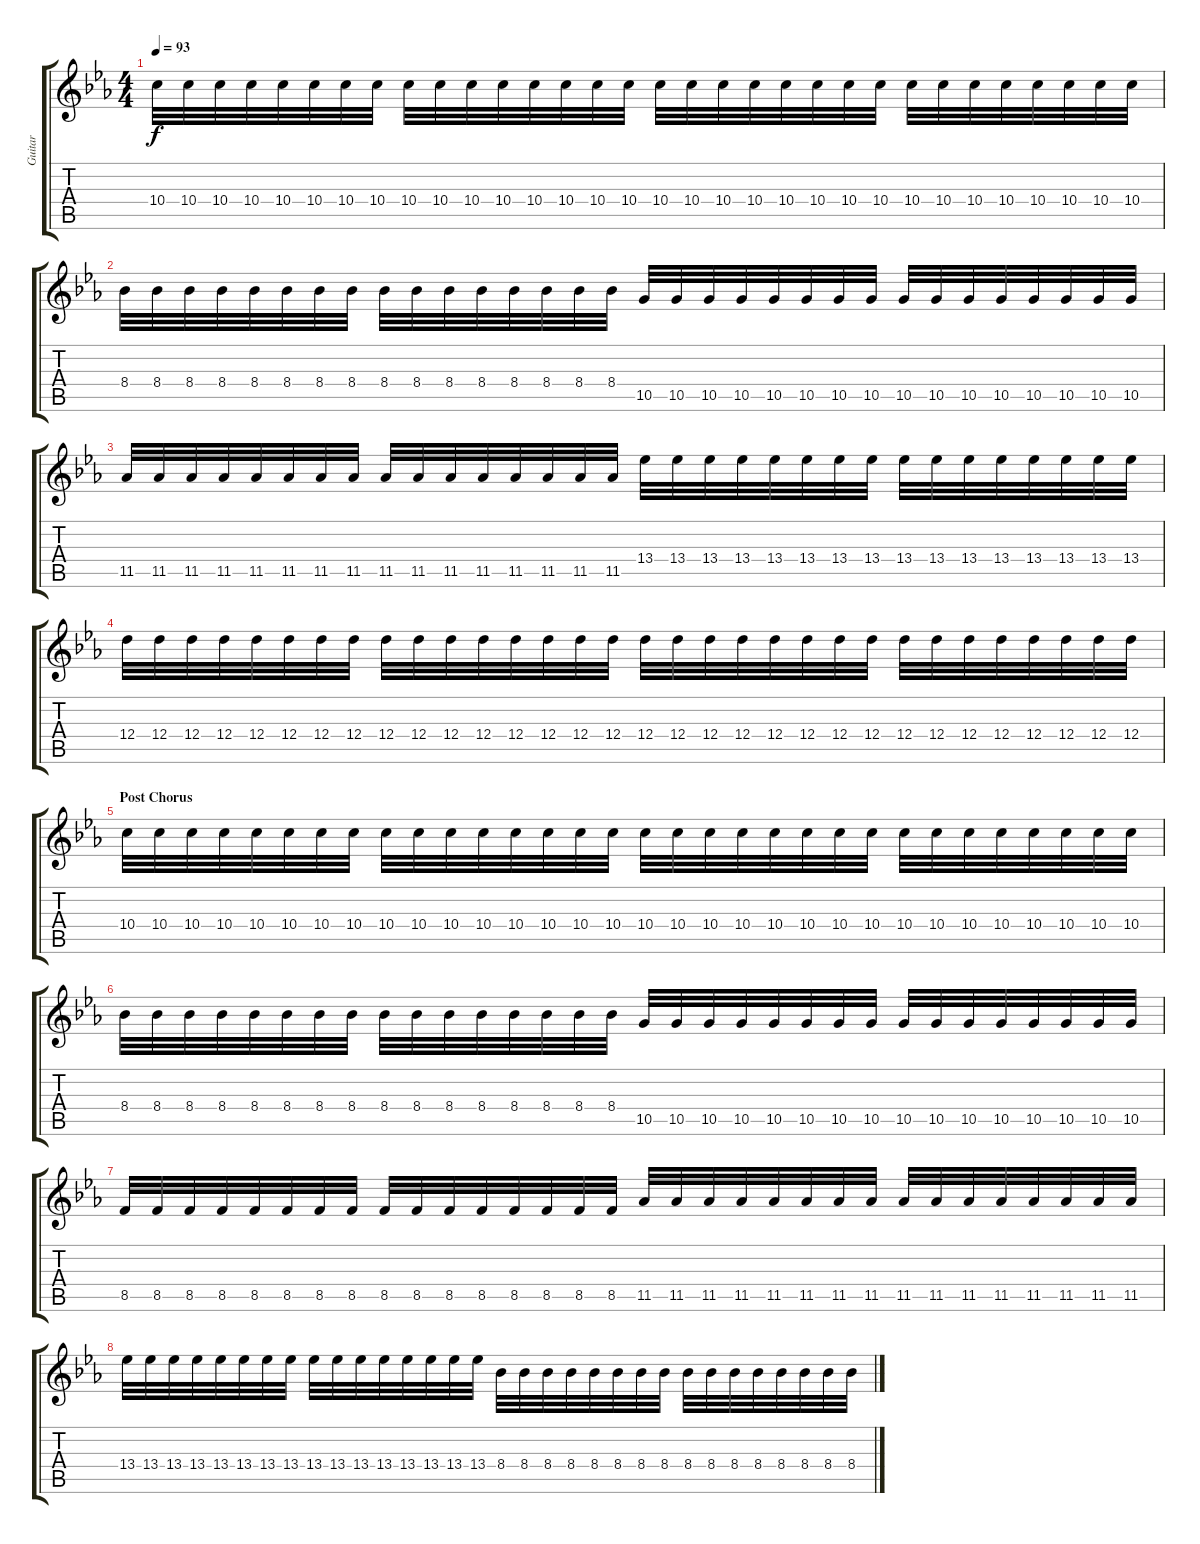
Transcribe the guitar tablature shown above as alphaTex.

\track ("Guitar" "Guitar") {instrument overdrivenguitar}
\staff {score tabs}
\tuning (E4 B3 G3 D3 A2 E2) {hide}
\ts (4 4)
\tempo 93
\clef g2
\ks eb
10.4.32{dy f} 10.4.32 10.4.32 10.4.32 10.4.32 10.4.32 10.4.32 10.4.32 10.4.32 10.4.32 10.4.32 10.4.32 10.4.32 10.4.32 10.4.32 10.4.32 10.4.32 10.4.32 10.4.32 10.4.32 10.4.32 10.4.32 10.4.32 10.4.32 10.4.32 10.4.32 10.4.32 10.4.32 10.4.32 10.4.32 10.4.32 10.4.32 |
8.4.32 8.4.32 8.4.32 8.4.32 8.4.32 8.4.32 8.4.32 8.4.32 8.4.32 8.4.32 8.4.32 8.4.32 8.4.32 8.4.32 8.4.32 8.4.32 10.5.32 10.5.32 10.5.32 10.5.32 10.5.32 10.5.32 10.5.32 10.5.32 10.5.32 10.5.32 10.5.32 10.5.32 10.5.32 10.5.32 10.5.32 10.5.32 |
11.5.32 11.5.32 11.5.32 11.5.32 11.5.32 11.5.32 11.5.32 11.5.32 11.5.32 11.5.32 11.5.32 11.5.32 11.5.32 11.5.32 11.5.32 11.5.32 13.4.32 13.4.32 13.4.32 13.4.32 13.4.32 13.4.32 13.4.32 13.4.32 13.4.32 13.4.32 13.4.32 13.4.32 13.4.32 13.4.32 13.4.32 13.4.32 |
12.4.32 12.4.32 12.4.32 12.4.32 12.4.32 12.4.32 12.4.32 12.4.32 12.4.32 12.4.32 12.4.32 12.4.32 12.4.32 12.4.32 12.4.32 12.4.32 12.4.32 12.4.32 12.4.32 12.4.32 12.4.32 12.4.32 12.4.32 12.4.32 12.4.32 12.4.32 12.4.32 12.4.32 12.4.32 12.4.32 12.4.32 12.4.32 |
\section ("" "Post Chorus")
10.4.32 10.4.32 10.4.32 10.4.32 10.4.32 10.4.32 10.4.32 10.4.32 10.4.32 10.4.32 10.4.32 10.4.32 10.4.32 10.4.32 10.4.32 10.4.32 10.4.32 10.4.32 10.4.32 10.4.32 10.4.32 10.4.32 10.4.32 10.4.32 10.4.32 10.4.32 10.4.32 10.4.32 10.4.32 10.4.32 10.4.32 10.4.32 |
8.4.32 8.4.32 8.4.32 8.4.32 8.4.32 8.4.32 8.4.32 8.4.32 8.4.32 8.4.32 8.4.32 8.4.32 8.4.32 8.4.32 8.4.32 8.4.32 10.5.32 10.5.32 10.5.32 10.5.32 10.5.32 10.5.32 10.5.32 10.5.32 10.5.32 10.5.32 10.5.32 10.5.32 10.5.32 10.5.32 10.5.32 10.5.32 |
8.5.32 8.5.32 8.5.32 8.5.32 8.5.32 8.5.32 8.5.32 8.5.32 8.5.32 8.5.32 8.5.32 8.5.32 8.5.32 8.5.32 8.5.32 8.5.32 11.5.32 11.5.32 11.5.32 11.5.32 11.5.32 11.5.32 11.5.32 11.5.32 11.5.32 11.5.32 11.5.32 11.5.32 11.5.32 11.5.32 11.5.32 11.5.32 |
13.4.32 13.4.32 13.4.32 13.4.32 13.4.32 13.4.32 13.4.32 13.4.32 13.4.32 13.4.32 13.4.32 13.4.32 13.4.32 13.4.32 13.4.32 13.4.32 8.4.32 8.4.32 8.4.32 8.4.32 8.4.32 8.4.32 8.4.32 8.4.32 8.4.32 8.4.32 8.4.32 8.4.32 8.4.32 8.4.32 8.4.32 8.4.32
